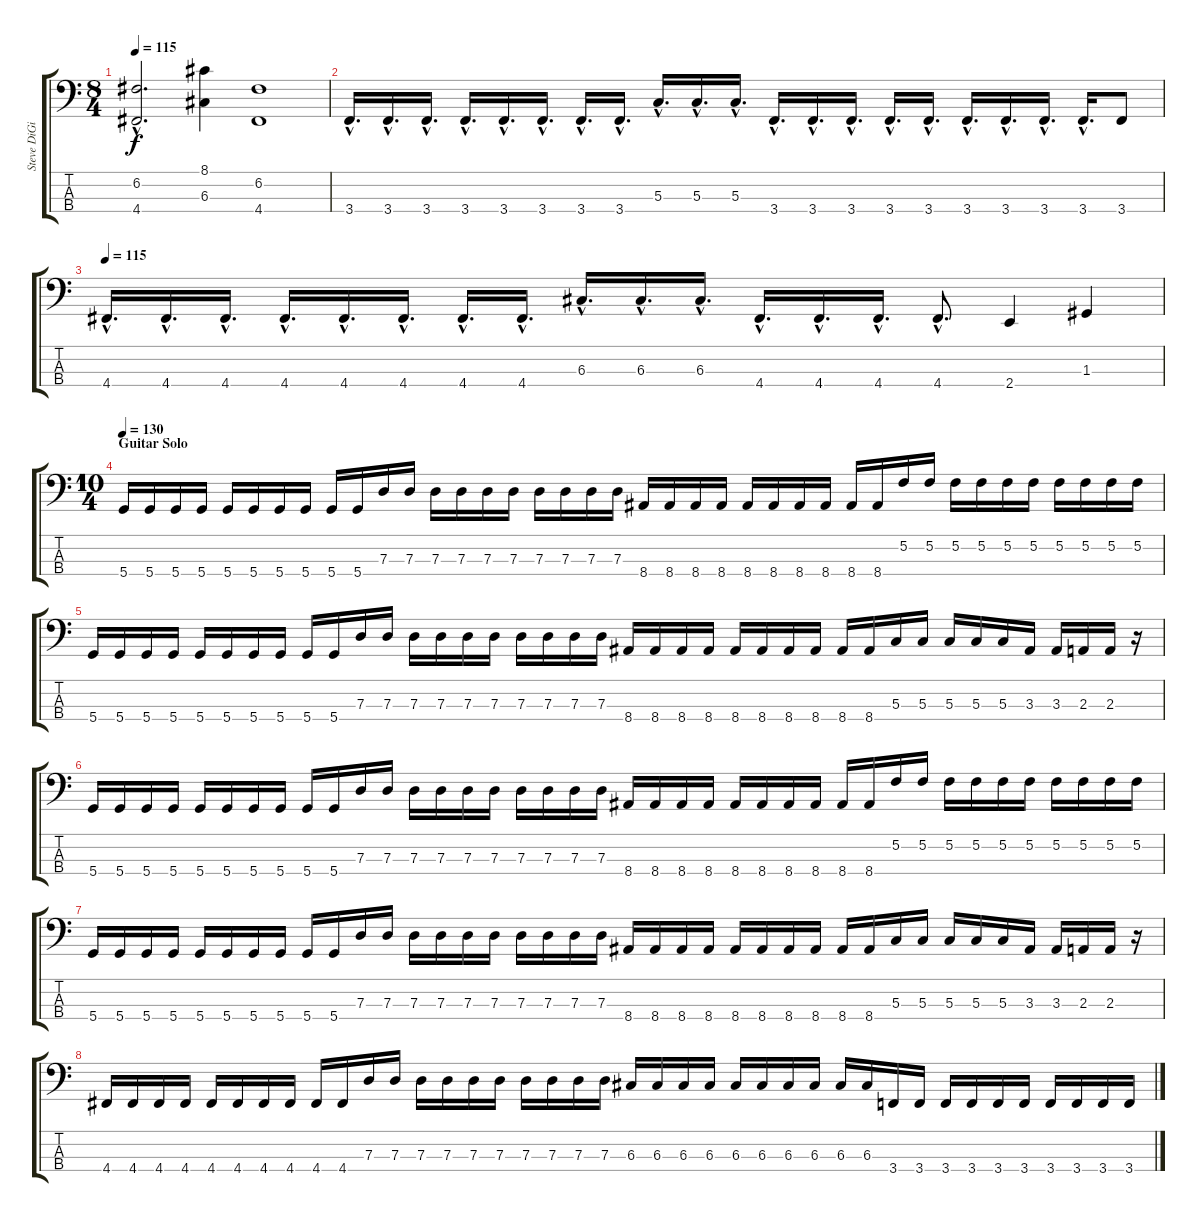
\track ("Steve DiGiorgio" "Steve DiGi") {instrument electricbassfinger}
\staff {score tabs}
\tuning (F2 C2 G1 D1) {hide}
\ts (8 4)
\tempo 115
\clef f4
\ks c
(6.2{hac} 4.4{hac}).2{d dy f} (8.1 6.3).4 (6.2 4.4).1 |
3.4{hac}.16{d} 3.4{hac}.16{d} 3.4{hac}.16{d} 3.4{hac}.16{d} 3.4{hac}.16{d} 3.4{hac}.16{d} 3.4{hac}.16{d} 3.4{hac}.16{d} 5.3{hac}.16{d} 5.3{hac}.16{d} 5.3{hac}.16{d} 3.4{hac}.16{d} 3.4{hac}.16{d} 3.4{hac}.16{d} 3.4{hac}.16{d} 3.4{hac}.16{d} 3.4{hac}.16{d} 3.4{hac}.16{d} 3.4{hac}.16{d} 3.4{hac}.16{d} 3.4.8 |
\tempo 115
4.4{hac}.16{d} 4.4{hac}.16{d} 4.4{hac}.16{d} 4.4{hac}.16{d} 4.4{hac}.16{d} 4.4{hac}.16{d} 4.4{hac}.16{d} 4.4{hac}.16{d} 6.3{hac}.16{d} 6.3{hac}.16{d} 6.3{hac}.16{d} 4.4{hac}.16{d} 4.4{hac}.16{d} 4.4{hac}.16{d} 4.4{hac}.8{d} 2.4.4 1.3.4 |
\ts (10 4)
\section ("" "Guitar Solo")
\tempo 130
5.4.16 5.4.16 5.4.16 5.4.16 5.4.16 5.4.16 5.4.16 5.4.16 5.4.16 5.4.16 7.3.16 7.3.16 7.3.16 7.3.16 7.3.16 7.3.16 7.3.16 7.3.16 7.3.16 7.3.16 8.4.16 8.4.16 8.4.16 8.4.16 8.4.16 8.4.16 8.4.16 8.4.16 8.4.16 8.4.16 5.2.16 5.2.16 5.2.16 5.2.16 5.2.16 5.2.16 5.2.16 5.2.16 5.2.16 5.2.16 |
5.4.16 5.4.16 5.4.16 5.4.16 5.4.16 5.4.16 5.4.16 5.4.16 5.4.16 5.4.16 7.3.16 7.3.16 7.3.16 7.3.16 7.3.16 7.3.16 7.3.16 7.3.16 7.3.16 7.3.16 8.4.16 8.4.16 8.4.16 8.4.16 8.4.16 8.4.16 8.4.16 8.4.16 8.4.16 8.4.16 5.3.16 5.3.16 5.3.16 5.3.16 5.3.16 3.3.16 3.3.16 2.3.16 2.3.16 r.16 |
5.4.16 5.4.16 5.4.16 5.4.16 5.4.16 5.4.16 5.4.16 5.4.16 5.4.16 5.4.16 7.3.16 7.3.16 7.3.16 7.3.16 7.3.16 7.3.16 7.3.16 7.3.16 7.3.16 7.3.16 8.4.16 8.4.16 8.4.16 8.4.16 8.4.16 8.4.16 8.4.16 8.4.16 8.4.16 8.4.16 5.2.16 5.2.16 5.2.16 5.2.16 5.2.16 5.2.16 5.2.16 5.2.16 5.2.16 5.2.16 |
5.4.16 5.4.16 5.4.16 5.4.16 5.4.16 5.4.16 5.4.16 5.4.16 5.4.16 5.4.16 7.3.16 7.3.16 7.3.16 7.3.16 7.3.16 7.3.16 7.3.16 7.3.16 7.3.16 7.3.16 8.4.16 8.4.16 8.4.16 8.4.16 8.4.16 8.4.16 8.4.16 8.4.16 8.4.16 8.4.16 5.3.16 5.3.16 5.3.16 5.3.16 5.3.16 3.3.16 3.3.16 2.3.16 2.3.16 r.16 |
4.4.16 4.4.16 4.4.16 4.4.16 4.4.16 4.4.16 4.4.16 4.4.16 4.4.16 4.4.16 7.3.16 7.3.16 7.3.16 7.3.16 7.3.16 7.3.16 7.3.16 7.3.16 7.3.16 7.3.16 6.3.16 6.3.16 6.3.16 6.3.16 6.3.16 6.3.16 6.3.16 6.3.16 6.3.16 6.3.16 3.4.16 3.4.16 3.4.16 3.4.16 3.4.16 3.4.16 3.4.16 3.4.16 3.4.16 3.4.16
